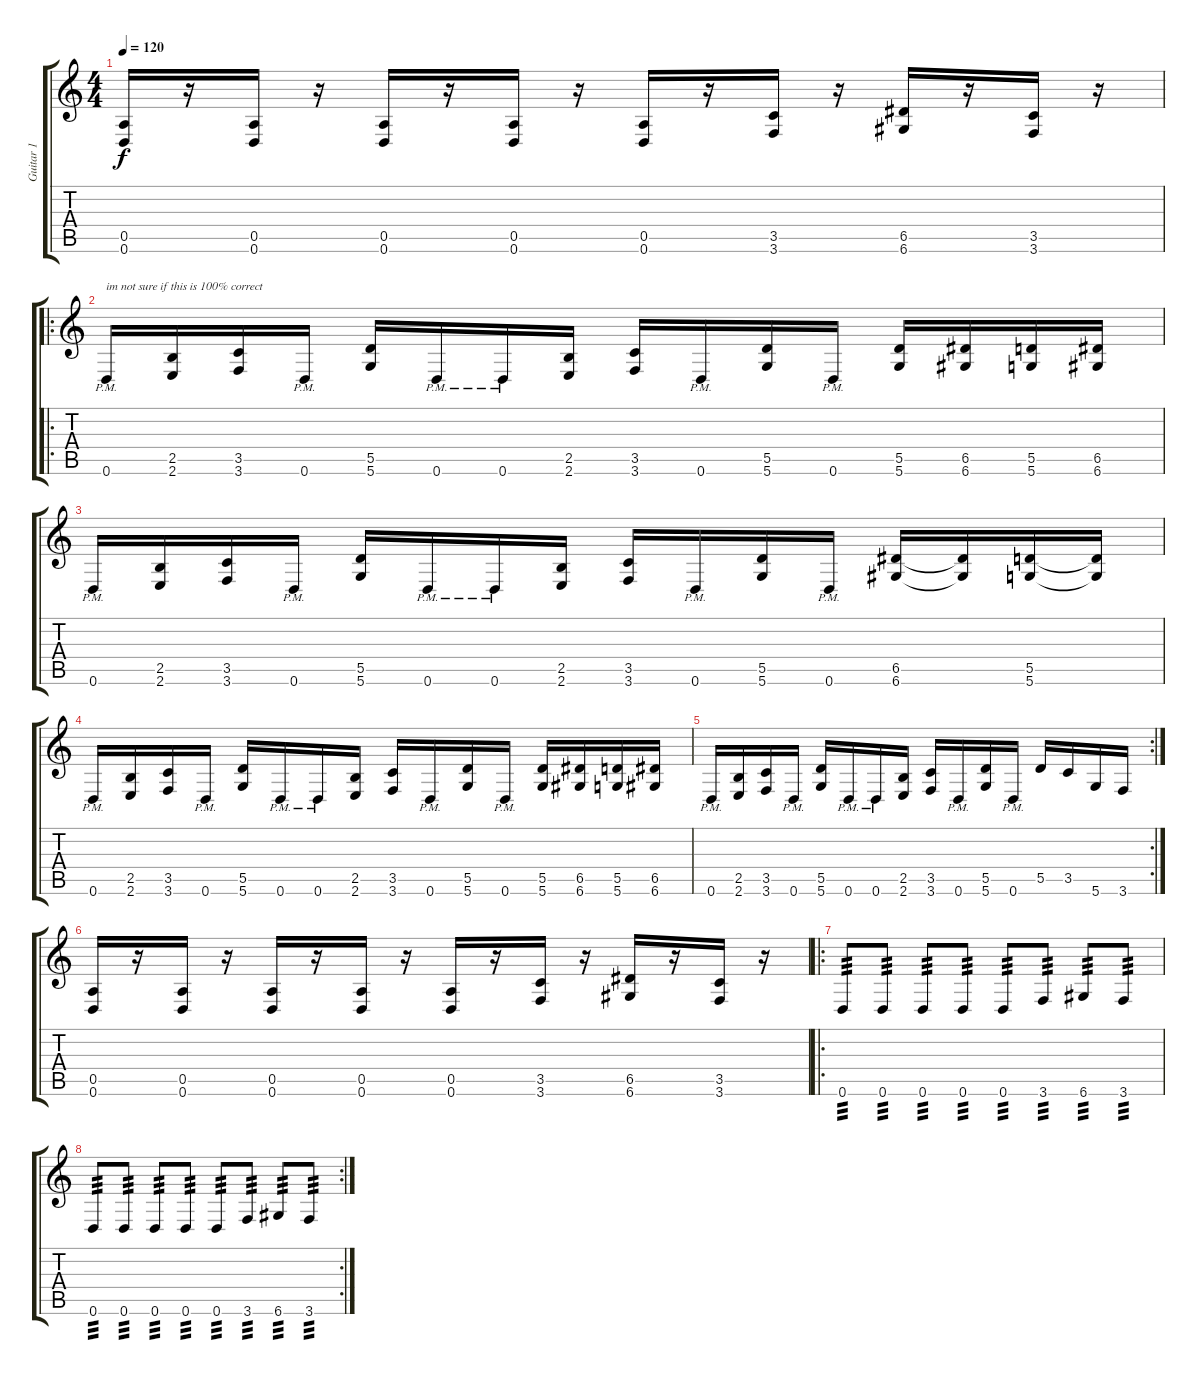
\track ("Guitar 1" "Guitar 1") {instrument distortionguitar}
\staff {score tabs}
\tuning (E4 B3 G3 D3 A2 D2) {hide}
\ts (4 4)
\tempo 120
\clef g2
\ks c
(0.5 0.6).16{dy f} r.16 (0.5 0.6).16 r.16 (0.5 0.6).16 r.16 (0.5 0.6).16 r.16 (0.5 0.6).16 r.16 (3.5 3.6).16 r.16 (6.5 6.6).16 r.16 (3.5 3.6).16 r.16 |
\ro
0.6{pm}.16{txt "im not sure if this is 100% correct"} (2.5 2.6).16 (3.5 3.6).16 0.6{pm}.16 (5.5 5.6).16 0.6{pm}.16 0.6{pm}.16 (2.5 2.6).16 (3.5 3.6).16 0.6{pm}.16 (5.5 5.6).16 0.6{pm}.16 (5.5 5.6).16 (6.5 6.6).16 (5.5 5.6).16 (6.5 6.6).16 |
0.6{pm}.16 (2.5 2.6).16 (3.5 3.6).16 0.6{pm}.16 (5.5 5.6).16 0.6{pm}.16 0.6{pm}.16 (2.5 2.6).16 (3.5 3.6).16 0.6{pm}.16 (5.5 5.6).16 0.6{pm}.16 (6.5 6.6).16 (6.5{t} 6.6{t}).16 (5.5 5.6).16 (5.5{t} 5.6{t}).16 |
0.6{pm}.16 (2.5 2.6).16 (3.5 3.6).16 0.6{pm}.16 (5.5 5.6).16 0.6{pm}.16 0.6{pm}.16 (2.5 2.6).16 (3.5 3.6).16 0.6{pm}.16 (5.5 5.6).16 0.6{pm}.16 (5.5 5.6).16 (6.5 6.6).16 (5.5 5.6).16 (6.5 6.6).16 |
\rc 2
0.6{pm}.16 (2.5 2.6).16 (3.5 3.6).16 0.6{pm}.16 (5.5 5.6).16 0.6{pm}.16 0.6{pm}.16 (2.5 2.6).16 (3.5 3.6).16 0.6{pm}.16 (5.5 5.6).16 0.6{pm}.16 5.5.16 3.5.16 5.6.16 3.6.16 |
(0.5 0.6).16 r.16 (0.5 0.6).16 r.16 (0.5 0.6).16 r.16 (0.5 0.6).16 r.16 (0.5 0.6).16 r.16 (3.5 3.6).16 r.16 (6.5 6.6).16 r.16 (3.5 3.6).16 r.16 |
\ro
0.6.8{tp 3} 0.6.8{tp 3} 0.6.8{tp 3} 0.6.8{tp 3} 0.6.8{tp 3} 3.6.8{tp 3} 6.6.8{tp 3} 3.6.8{tp 3} |
\rc 2
0.6.8{tp 3} 0.6.8{tp 3} 0.6.8{tp 3} 0.6.8{tp 3} 0.6.8{tp 3} 3.6.8{tp 3} 6.6.8{tp 3} 3.6.8{tp 3}
